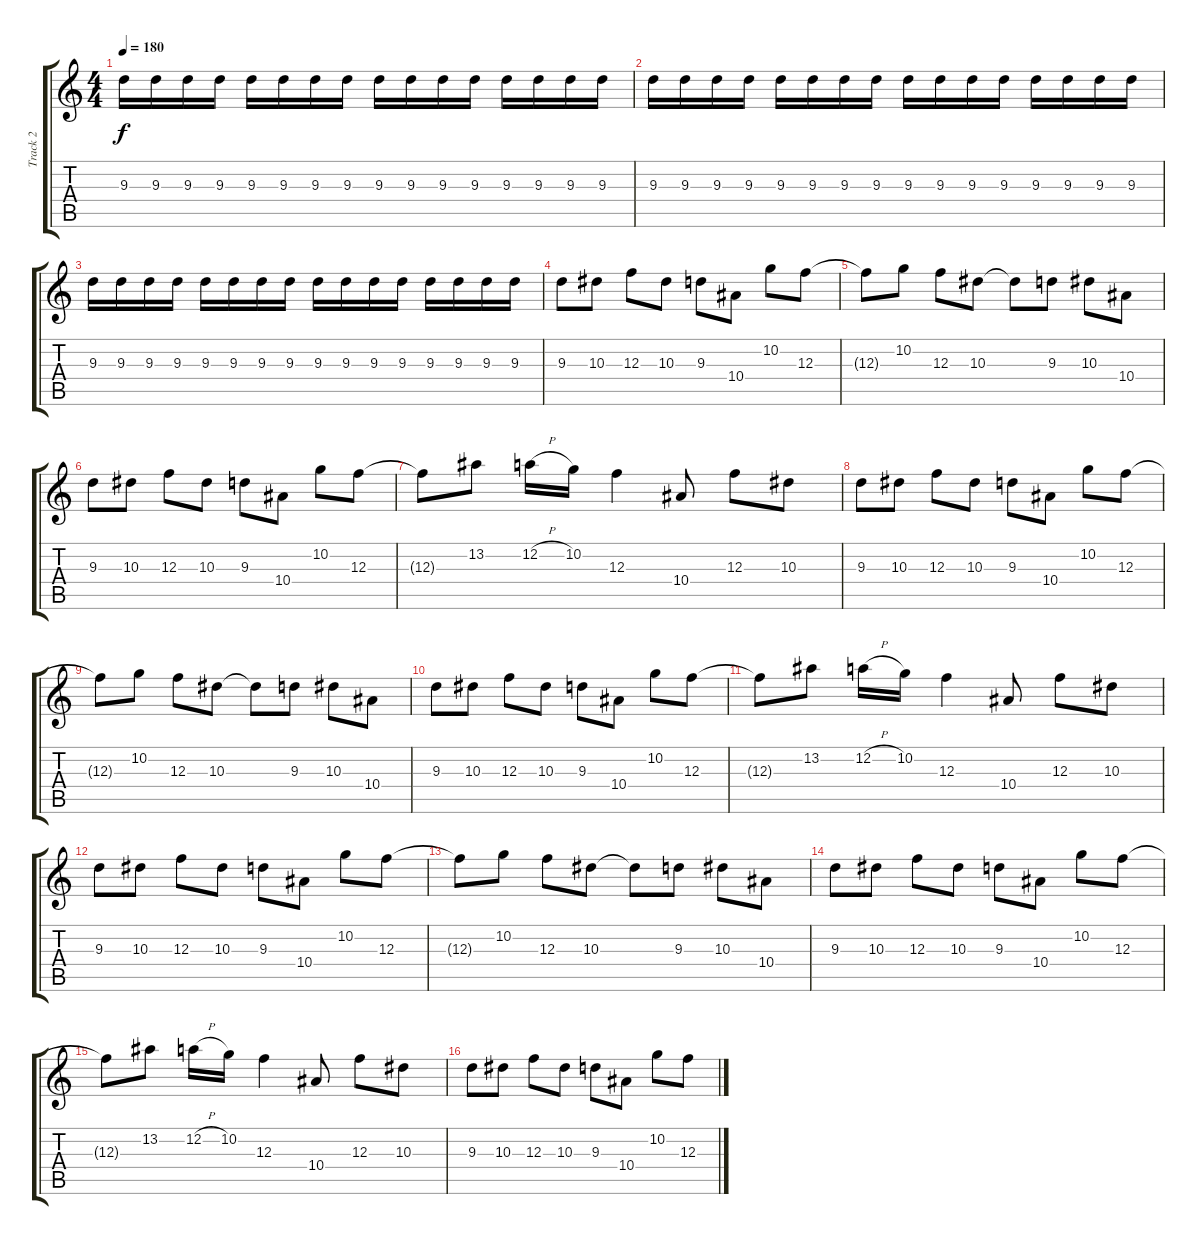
\track ("Track 2" "Track 2") {instrument distortionguitar}
\staff {score tabs}
\tuning (D4 A3 F3 C3 G2 C2) {hide}
\ts (4 4)
\tempo 180
\clef g2
\ks c
9.3.16{dy f} 9.3.16 9.3.16 9.3.16 9.3.16 9.3.16 9.3.16 9.3.16 9.3.16 9.3.16 9.3.16 9.3.16 9.3.16 9.3.16 9.3.16 9.3.16 |
9.3.16 9.3.16 9.3.16 9.3.16 9.3.16 9.3.16 9.3.16 9.3.16 9.3.16 9.3.16 9.3.16 9.3.16 9.3.16 9.3.16 9.3.16 9.3.16 |
9.3.16 9.3.16 9.3.16 9.3.16 9.3.16 9.3.16 9.3.16 9.3.16 9.3.16 9.3.16 9.3.16 9.3.16 9.3.16 9.3.16 9.3.16 9.3.16 |
9.3.8 10.3.8 12.3.8 10.3.8 9.3.8 10.4.8 10.2.8 12.3.8 |
12.3{t}.8 10.2.8 12.3.8 10.3.8 10.3{t}.8 9.3.8 10.3.8 10.4.8 |
9.3.8 10.3.8 12.3.8 10.3.8 9.3.8 10.4.8 10.2.8 12.3.8 |
12.3{t}.8 13.2.8 12.2{h}.16 10.2.16 12.3.4 10.4.8 12.3.8 10.3.8 |
9.3.8 10.3.8 12.3.8 10.3.8 9.3.8 10.4.8 10.2.8 12.3.8 |
12.3{t}.8 10.2.8 12.3.8 10.3.8 10.3{t}.8 9.3.8 10.3.8 10.4.8 |
9.3.8 10.3.8 12.3.8 10.3.8 9.3.8 10.4.8 10.2.8 12.3.8 |
12.3{t}.8 13.2.8 12.2{h}.16 10.2.16 12.3.4 10.4.8 12.3.8 10.3.8 |
9.3.8 10.3.8 12.3.8 10.3.8 9.3.8 10.4.8 10.2.8 12.3.8 |
12.3{t}.8 10.2.8 12.3.8 10.3.8 10.3{t}.8 9.3.8 10.3.8 10.4.8 |
9.3.8 10.3.8 12.3.8 10.3.8 9.3.8 10.4.8 10.2.8 12.3.8 |
12.3{t}.8 13.2.8 12.2{h}.16 10.2.16 12.3.4 10.4.8 12.3.8 10.3.8 |
9.3.8 10.3.8 12.3.8 10.3.8 9.3.8 10.4.8 10.2.8 12.3.8
